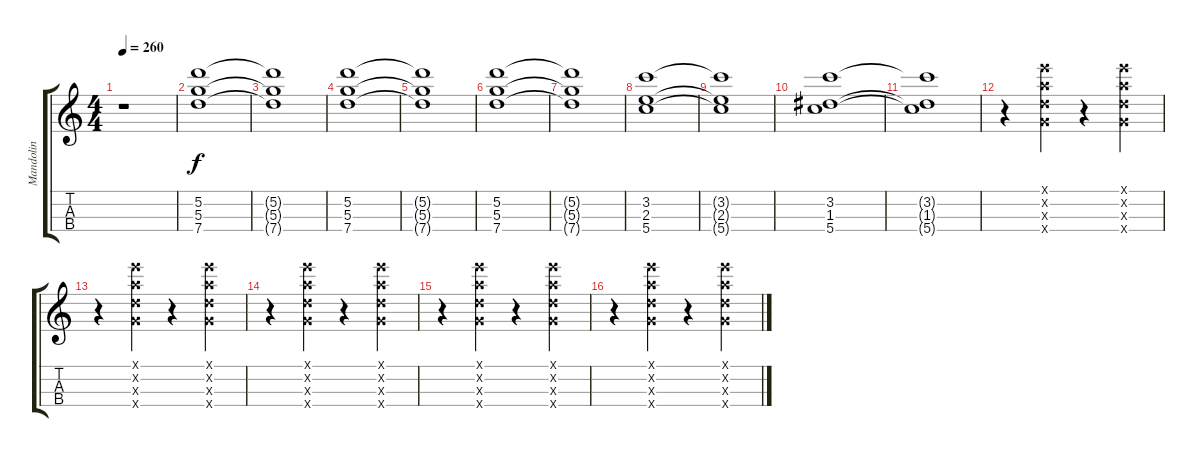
\track ("Mandolin" "Mandolin") {instrument acousticguitarnylon}
\staff {score tabs}
\tuning (E5 A4 D4 G3) {hide}
\ts (4 4)
\tempo 260
\clef g2
\ks c
r.1{dy f instrument acousticguitarnylon} |
(5.2 5.3 7.4).1 |
(5.2{t} 5.3{t} 7.4{t}).1 |
(5.2 5.3 7.4).1 |
(5.2{t} 5.3{t} 7.4{t}).1 |
(5.2 5.3 7.4).1 |
(5.2{t} 5.3{t} 7.4{t}).1 |
(3.2 2.3 5.4).1 |
(3.2{t} 2.3{t} 5.4{t}).1 |
(3.2 1.3 5.4).1 |
(3.2{t} 1.3{t} 5.4{t}).1 |
r.4 (0.1{x} 0.2{x} 0.3{x} 0.4{x}).4 r.4 (0.1{x} 0.2{x} 0.3{x} 0.4{x}).4 |
r.4 (0.1{x} 0.2{x} 0.3{x} 0.4{x}).4 r.4 (0.1{x} 0.2{x} 0.3{x} 0.4{x}).4 |
r.4 (0.1{x} 0.2{x} 0.3{x} 0.4{x}).4 r.4 (0.1{x} 0.2{x} 0.3{x} 0.4{x}).4 |
r.4 (0.1{x} 0.2{x} 0.3{x} 0.4{x}).4 r.4 (0.1{x} 0.2{x} 0.3{x} 0.4{x}).4 |
r.4 (0.1{x} 0.2{x} 0.3{x} 0.4{x}).4 r.4 (0.1{x} 0.2{x} 0.3{x} 0.4{x}).4
